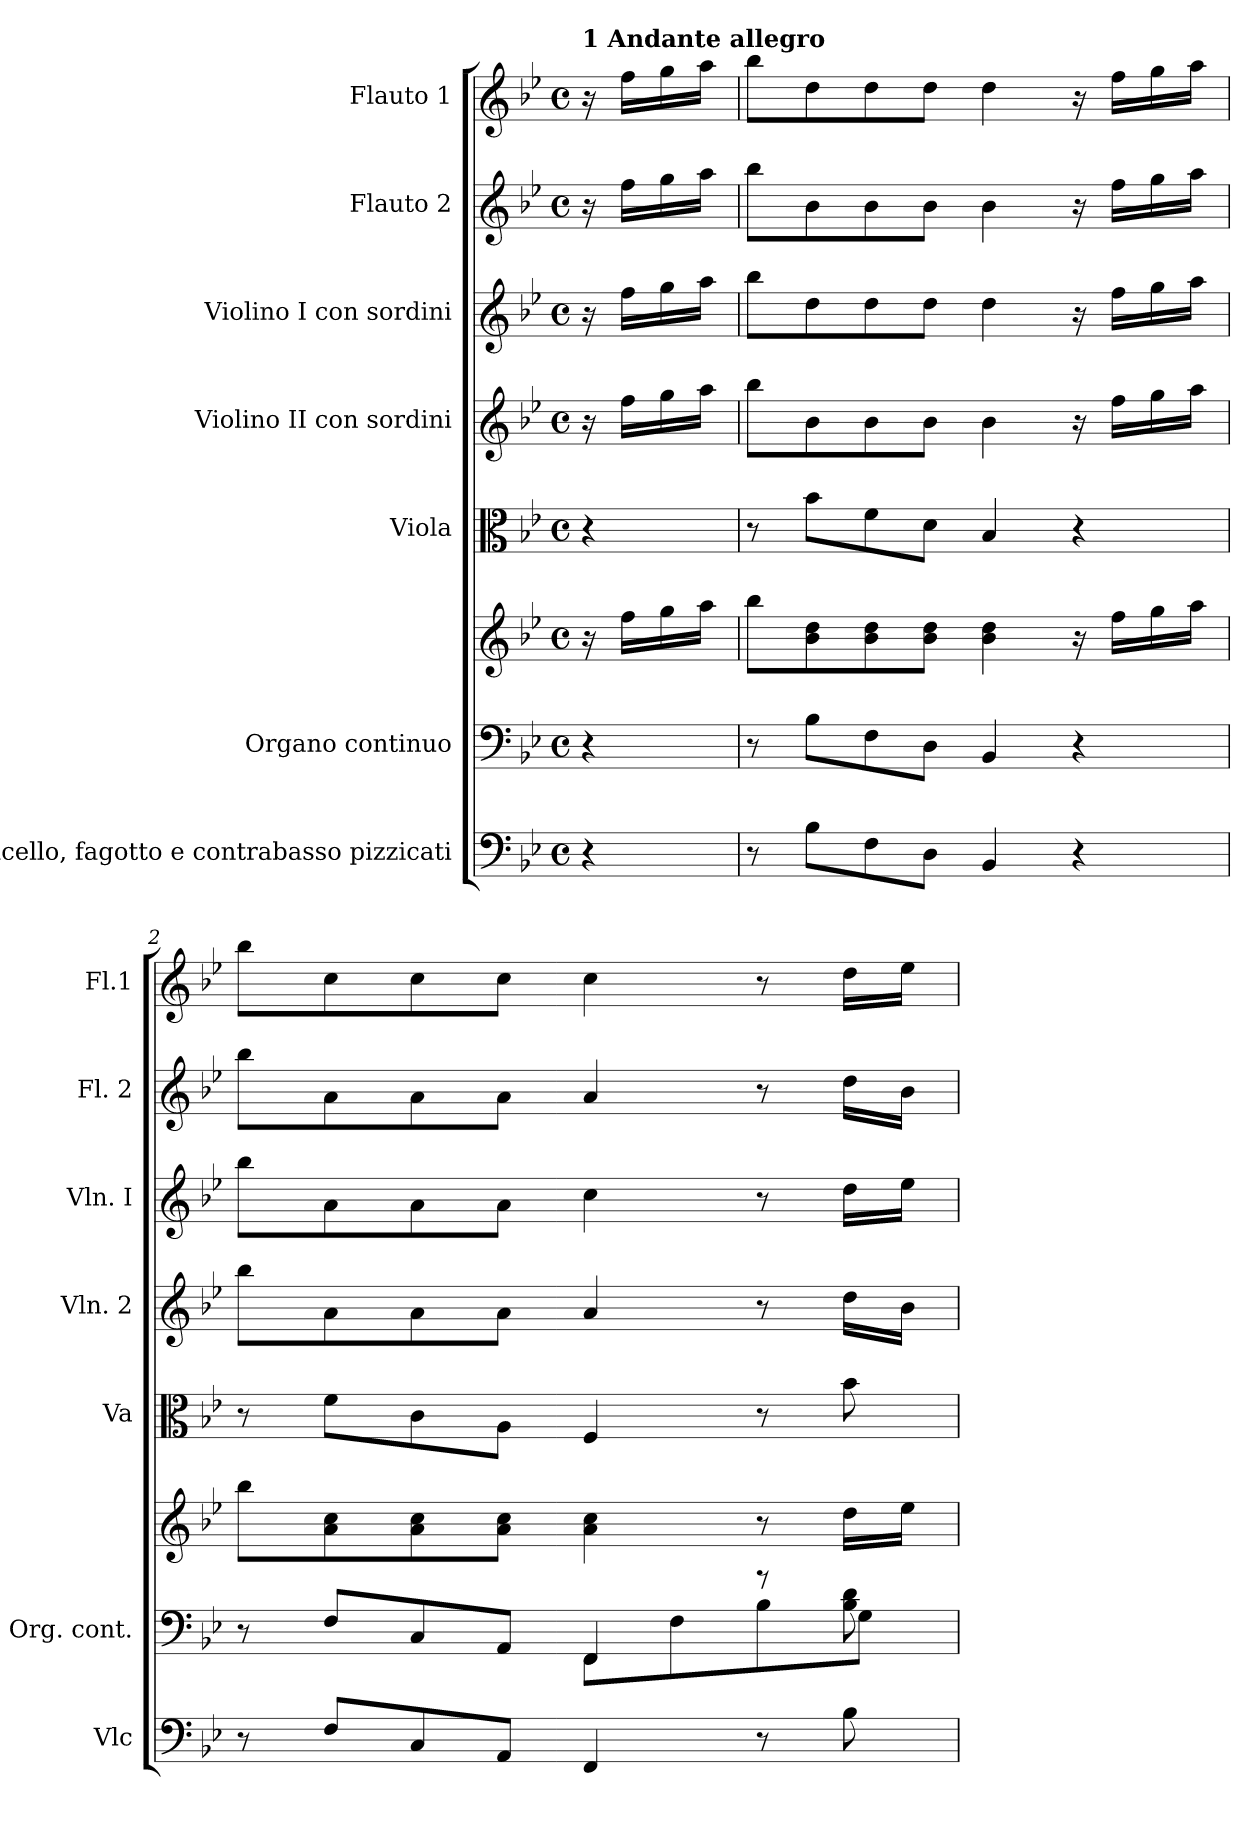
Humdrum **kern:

**kern	**kern	**kern	**kern	**kern	**kern	**kern	**kern
*part7	*part6	*part6	*part5	*part4	*part3	*part2	*part1
*staff8	*staff7	*staff6	*staff5	*staff4	*staff3	*staff2	*staff1
*I"Violoncello, fagotto e contrabasso pizzicati	*I"Organo  continuo	*	*I"Viola	*I"Violino II con sordini	*I"Violino I  con sordini	*I"Flauto 2	*I"Flauto 1
*I'Vlc	*I'Org.  cont.	*	*I'Va	*I'Vln. 2	*I'Vln. I	*I'Fl. 2	*I'Fl.1
*clefF4	*clefF4	*clefG2	*clefC3	*clefG2	*clefG2	*clefG2	*clefG2
*k[b-e-]	*k[b-e-]	*k[b-e-]	*k[b-e-]	*k[b-e-]	*k[b-e-]	*k[b-e-]	*k[b-e-]
*M4/4	*M4/4	*M4/4	*M4/4	*M4/4	*M4/4	*M4/4	*M4/4
*met(c)	*met(c)	*met(c)	*met(c)	*met(c)	*met(c)	*met(c)	*met(c)
=	=	=	=	=	=	=	=
!	!	!	!	!	!	!	!LO:TX:a:B:t=1 Andante allegro
4r	4r	16r	4r	16r	16r	16r	16r
.	.	16ff\LL	.	16ff\LL	16ff\LL	16ff\LL	16ff\LL
.	.	16gg\	.	16gg\	16gg\	16gg\	16gg\
.	.	16aa\JJ	.	16aa\JJ	16aa\JJ	16aa\JJ	16aa\JJ
=1	=1	=1	=1	=1	=1	=1	=1
8r	8r	8bb-\L	8r	8bb-\L	8bb-\L	8bb-\L	8bb-\L
8B-\L	8B-\L	8b-\ 8dd\	8b-\L	8b-\	8dd\	8b-\	8dd\
8F\	8F\	8b-\ 8dd\	8f\	8b-\	8dd\	8b-\	8dd\
8D\J	8D\J	8b-\ 8dd\J	8d\J	8b-\J	8dd\J	8b-\J	8dd\J
4BB-/	4BB-/	4b-\ 4dd\	4B-/	4b-\	4dd\	4b-\	4dd\
4r	4r	16r	4r	16r	16r	16r	16r
.	.	16ff\LL	.	16ff\LL	16ff\LL	16ff\LL	16ff\LL
.	.	16gg\	.	16gg\	16gg\	16gg\	16gg\
.	.	16aa\JJ	.	16aa\JJ	16aa\JJ	16aa\JJ	16aa\JJ
=2	=2	=2	=2	=2	=2	=2	=2
*	*^	*	*	*	*	*	*
8r	8r	2ryy	8bb-\L	8r	8bb-\L	8bb-\L	8bb-\L	8bb-\L
8F/L	8F/L	.	8a\ 8cc\	8f\L	8a\	8a\	8a\	8cc\
8C/	8C/	.	8a\ 8cc\	8c\	8a\	8a\	8a\	8cc\
8AA/J	8AA/J	.	8a\ 8cc\J	8A\J	8a\J	8a\J	8a\J	8cc\J
4FF/	4FF/	8FF\L	4a\ 4cc\	4F/	4a/	4cc\	4a/	4cc\
.	.	8F\	.	.	.	.	.	.
8r	8r	8B-\	8r	8r	8r	8r	8r	8r
8B-\	8B-\ 8d\	8G\J	16dd\LL	8b-\	16dd\LL	16dd\LL	16dd\LL	16dd\LL
.	.	.	16ee-\JJ	.	16b-\JJ	16ee-\JJ	16b-\JJ	16ee-\JJ
*	*v	*v	*	*	*	*	*	*
=	=	=	=	=	=	=	=
*-	*-	*-	*-	*-	*-	*-	*-
